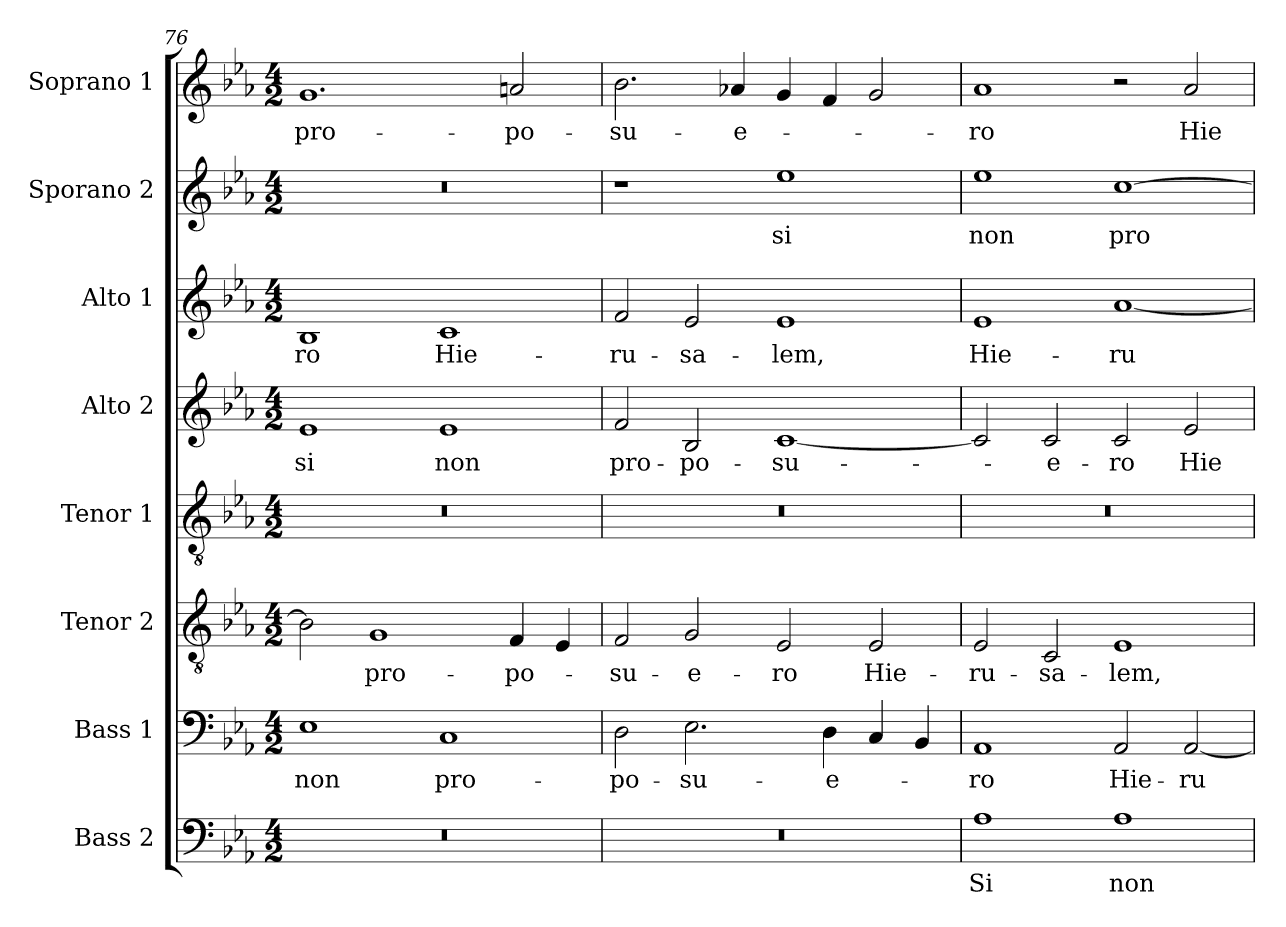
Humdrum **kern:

**kern	**text	**kern	**text	**kern	**text	**kern	**kern	**text	**kern	**text	**kern	**text	**kern	**text
*part8	*part8	*part7	*part7	*part6	*part6	*part5	*part4	*part4	*part3	*part3	*part2	*part2	*part1	*part1
*staff8	*staff8	*staff7	*staff7	*staff6	*staff6	*staff5	*staff4	*staff4	*staff3	*staff3	*staff2	*staff2	*staff1	*staff1
*I"Bass 2	*	*I"Bass 1	*	*I"Tenor 2	*	*I"Tenor 1	*I"Alto 2	*	*I"Alto 1	*	*I"Sporano 2	*	*I"Soprano 1	*
*I'B.	*	*I'B.	*	*I'T.	*	*I'T.	*I'A.	*	*I'A.	*	*I'S.	*	*I'S.	*
!!LO:PB:g=z
*clefF4	*	*clefF4	*	*clefGv2	*	*clefGv2	*clefG2	*	*clefG2	*	*clefG2	*	*clefG2	*
*	*	*	*	*ITrd7c12	*	*ITrd7c12	*	*	*	*	*	*	*	*
*k[b-e-a-]	*	*k[b-e-a-]	*	*k[b-e-a-]	*	*k[b-e-a-]	*k[b-e-a-]	*	*k[b-e-a-]	*	*k[b-e-a-]	*	*k[b-e-a-]	*
*E-:	*	*E-:	*	*E-:	*	*E-:	*E-:	*	*E-:	*	*E-:	*	*E-:	*
*M4/2	*	*M4/2	*	*M4/2	*	*M4/2	*M4/2	*	*M4/2	*	*M4/2	*	*M4/2	*
=76	=76	=76	=76	=76	=76	=76	=76	=76	=76	=76	=76	=76	=76	=76
!LO:N:vis=1	!	!	!	!	!	!	!	!	!	!	!	!	!	!
!	!	!	!LO:LY:b:color=#000000	!	!	!LO:N:vis=1	!	!	!	!	!	!	!	!
!	!	!	!	!	!	!	!	!LO:LY:b:color=#000000	!	!	!	!	!	!
!	!	!	!	!	!	!	!	!	!	!LO:LY:b:color=#000000	!LO:N:vis=1	!	!	!
!	!	!	!	!	!	!	!	!	!	!	!	!	!	!LO:LY:b:color=#000000
0r	.	1E-i	non	2BB-i\]	.	0r	1e-i	si	1B-i	-ro	0r	.	1.gi	pro-
!	!	!	!	!	!LO:LY:b:color=#000000	!	!	!	!	!	!	!	!	!
.	.	.	.	1GGi	pro-	.	.	.	.	.	.	.	.	.
!	!	!	!LO:LY:b:color=#000000	!	!	!	!	!	!	!	!	!	!	!
!	!	!	!	!	!	!	!	!LO:LY:b:color=#000000	!	!	!	!	!	!
!	!	!	!	!	!	!	!	!	!	!LO:LY:b:color=#000000	!	!	!	!
.	.	1Ci	pro-	.	.	.	1e-i	non	1ci	Hie-	.	.	.	.
!	!	!	!	!	!LO:LY:b:color=#000000	!	!	!	!	!	!	!	!	!
!	!	!	!	!	!	!	!	!	!	!	!	!	!	!LO:LY:b:color=#000000
.	.	.	.	4FFi/	-po-	.	.	.	.	.	.	.	2ani/	-po-
.	.	.	.	4EE-i/	.	.	.	.	.	.	.	.	.	.
=77	=77	=77	=77	=77	=77	=77	=77	=77	=77	=77	=77	=77	=77	=77
!LO:N:vis=1	!	!	!	!	!	!	!	!	!	!	!	!	!	!
!	!	!	!LO:LY:b:color=#000000	!	!	!	!	!	!	!	!	!	!	!
!	!	!	!	!	!LO:LY:b:color=#000000	!LO:N:vis=1	!	!	!	!	!	!	!	!
!	!	!	!	!	!	!	!	!LO:LY:b:color=#000000	!	!	!	!	!	!
!	!	!	!	!	!	!	!	!	!	!LO:LY:b:color=#000000	!	!	!	!
!	!	!	!	!	!	!	!	!	!	!	!	!	!	!LO:LY:b:color=#000000
0r	.	2Di\	-po-	2FFi/	-su-	0r	2fi/	pro-	2fi/	-ru-	1r	.	2.b-i\	-su-
!	!	!	!LO:LY:b:color=#000000	!	!	!	!	!	!	!	!	!	!	!
!	!	!	!	!	!LO:LY:b:color=#000000	!	!	!	!	!	!	!	!	!
!	!	!	!	!	!	!	!	!LO:LY:b:color=#000000	!	!	!	!	!	!
!	!	!	!	!	!	!	!	!	!	!LO:LY:b:color=#000000	!	!	!	!
.	.	2.E-i\	-su-	2GGi/	-e-	.	2B-i/	-po-	2e-i/	-sa-	.	.	.	.
!	!	!	!	!	!	!	!	!	!	!	!	!	!	!LO:LY:b:color=#000000
.	.	.	.	.	.	.	.	.	.	.	.	.	4a-Xi/	-e-
!	!	!	!	!	!LO:LY:b:color=#000000	!	!	!	!	!	!	!	!	!
!	!	!	!	!	!	!	!	!LO:LY:b:color=#000000	!	!	!	!	!	!
!	!	!	!	!	!	!	!	!	!	!LO:LY:b:color=#000000	!	!	!	!
!	!	!	!	!	!	!	!	!	!	!	!	!LO:LY:b:color=#000000	!	!
.	.	.	.	2EE-i/	-ro	.	[<1ci	-su-	1e-i	-lem,	1ee-i	si	4gi/	.
!	!	!	!LO:LY:b:color=#000000	!	!	!	!	!	!	!	!	!	!	!
.	.	4Di\	-e-	.	.	.	.	.	.	.	.	.	4fi/	.
!	!	!	!	!	!LO:LY:b:color=#000000	!	!	!	!	!	!	!	!	!
.	.	4Ci/	.	2EE-i/	Hie-	.	.	.	.	.	.	.	2gi/	.
.	.	4BB-i/	.	.	.	.	.	.	.	.	.	.	.	.
=78	=78	=78	=78	=78	=78	=78	=78	=78	=78	=78	=78	=78	=78	=78
!	!LO:LY:b:color=#000000	!	!	!	!	!	!	!	!	!	!	!	!	!
!	!	!	!LO:LY:b:color=#000000	!	!	!	!	!	!	!	!	!	!	!
!	!	!	!	!	!LO:LY:b:color=#000000	!LO:N:vis=1	!	!	!	!	!	!	!	!
!	!	!	!	!	!	!	!	!	!	!LO:LY:b:color=#000000	!	!	!	!
!	!	!	!	!	!	!	!	!	!	!	!	!LO:LY:b:color=#000000	!	!
!	!	!	!	!	!	!	!	!	!	!	!	!	!	!LO:LY:b:color=#000000
1A-i	Si	1AA-i	-ro	2EE-i/	-ru-	0r	2ci/]	.	1e-i	Hie-	1ee-i	non	1a-i	-ro
!	!	!	!	!	!LO:LY:b:color=#000000	!	!	!	!	!	!	!	!	!
!	!	!	!	!	!	!	!	!LO:LY:b:color=#000000	!	!	!	!	!	!
.	.	.	.	2CCi/	-sa-	.	2ci/	-e-	.	.	.	.	.	.
!	!LO:LY:b:color=#000000	!	!	!	!	!	!	!	!	!	!	!	!	!
!	!	!	!LO:LY:b:color=#000000	!	!	!	!	!	!	!	!	!	!	!
!	!	!	!	!	!LO:LY:b:color=#000000	!	!	!	!	!	!	!	!	!
!	!	!	!	!	!	!	!	!LO:LY:b:color=#000000	!	!	!	!	!	!
!	!	!	!	!	!	!	!	!	!	!LO:LY:b:color=#000000	!	!	!	!
!	!	!	!	!	!	!	!	!	!	!	!	!LO:LY:b:color=#000000	!	!
1A-i	non	2AA-i/	Hie-	1EE-i	-lem,	.	2ci/	-ro	[<1a-i	-ru-	[>1cci	pro-	2r	.
!	!	!	!LO:LY:b:color=#000000	!	!	!	!	!	!	!	!	!	!	!
!	!	!	!	!	!	!	!	!LO:LY:b:color=#000000	!	!	!	!	!	!
!	!	!	!	!	!	!	!	!	!	!	!	!	!	!LO:LY:b:color=#000000
.	.	[<2AA-i/	-ru-	.	.	.	2e-i/	Hie-	.	.	.	.	2a-i/	Hie-
=	=	=	=	=	=	=	=	=	=	=	=	=	=	=
*-	*-	*-	*-	*-	*-	*-	*-	*-	*-	*-	*-	*-	*-	*-
